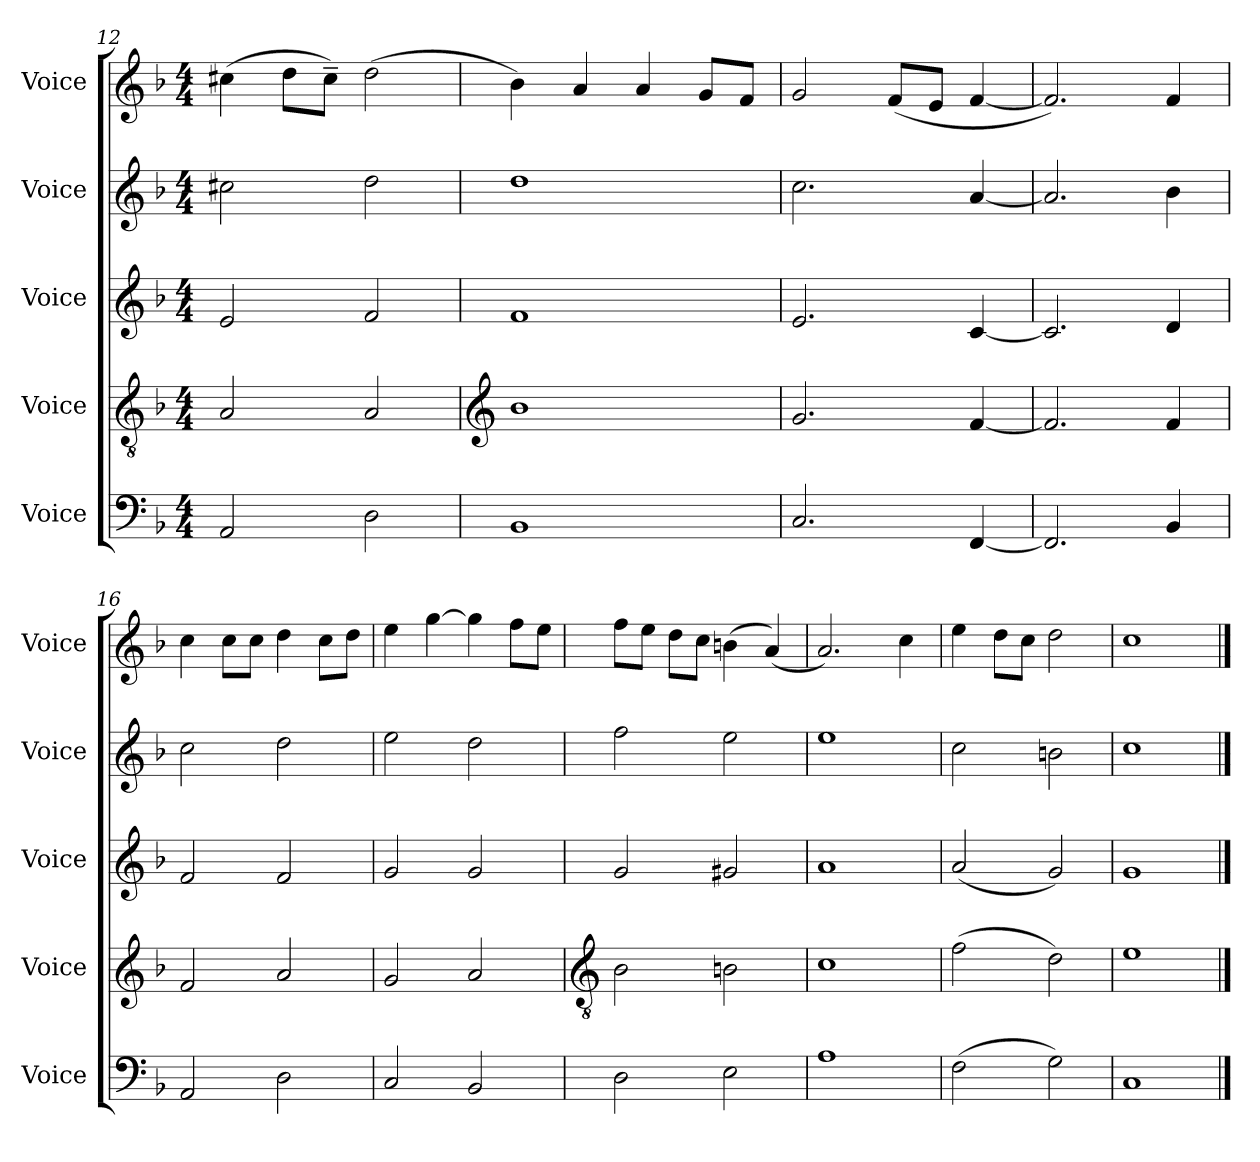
**kern	**kern	**kern	**kern	**kern
*part5	*part4	*part3	*part2	*part1
*staff5	*staff4	*staff3	*staff2	*staff1
*I"Voice	*I"Voice	*I"Voice	*I"Voice	*I"Voice
*I'Voice	*I'Voice	*I'Voice	*I'Voice	*I'Voice
*clefF4	*clefGv2	*clefG2	*clefG2	*clefG2
*k[b-]	*k[b-]	*k[b-]	*k[b-]	*k[b-]
*M4/4	*M4/4	*M4/4	*M4/4	*M4/4
=12	=12	=12	=12	=12
2AA/	2A/	2e/	2cc#X\	(>4cc#X\
.	.	.	.	8dd\L
.	.	.	.	8cc#~<\J)
2D\	2A/	2f/	2dd\	(<2dd\
!!LO:LB:g=z
=13	=13	=13	=13	=13
*	*clefG2	*	*	*
1BB-	1b-Z<Z<	1f	1ddZ<Z<	4b-\)
.	.	.	.	4aZ</
.	.	.	.	4a/
.	.	.	.	8g/L
.	.	.	.	8fZ</J
=14	=14	=14	=14	=14
2.C/	2.g/	2.e/	2.cc\	2g/
.	.	.	.	(<8f/L
.	.	.	.	8e/J
[<4FF/	[<4f/	[<4c/	[<4a/	[<4f/
=15	=15	=15	=15	=15
2.FF/]	2.f/]	2.c/]	2.a/]	2.f/])
4BB-/	4f/	4d/	4b-\	4f/
=16	=16	=16	=16	=16
2AA/	2fZ</	2f/	2ccZ<\	4ccZ<\
.	.	.	.	8cc\L
.	.	.	.	8cc\J
2D\	2a/	2f/	2dd\	4dd\
.	.	.	.	8cc\L
.	.	.	.	8ddZ<\J
=17	=17	=17	=17	=17
2C/	2g/	2g/	2ee\	4ee\
.	.	.	.	[>4gg\
2BB-/	2a/	2g/	2dd\	4gg\]
.	.	.	.	8ff\L
.	.	.	.	8ee\J
!!LO:LB:g=z
=18	=18	=18	=18	=18
*	*clefGv2	*	*	*
2D\	2B-\	2g/	2ff\	8ff\L
.	.	.	.	8ee\J
.	.	.	.	8dd\L
.	.	.	.	8ccZ<\J
2E\	2Bn\	2g#X/	2ee\	(>4bn\
.	.	.	.	(>4a/)
=19	=19	=19	=19	=19
1A	1c	1a	1ee	2.a/)
.	.	.	.	4cc\
=20	=20	=20	=20	=20
(>2F\	(>2fZ<\	(<2a/	2cc\	4eeZ<\
.	.	.	.	8dd\L
.	.	.	.	8cc\J
2G\)	2dZ<\)	2g/)	2bnZ<\	2dd\
=21	=21	=21	=21	=21
1C	1e	1g	1cc	1cc
==	==	==	==	==
*-	*-	*-	*-	*-
